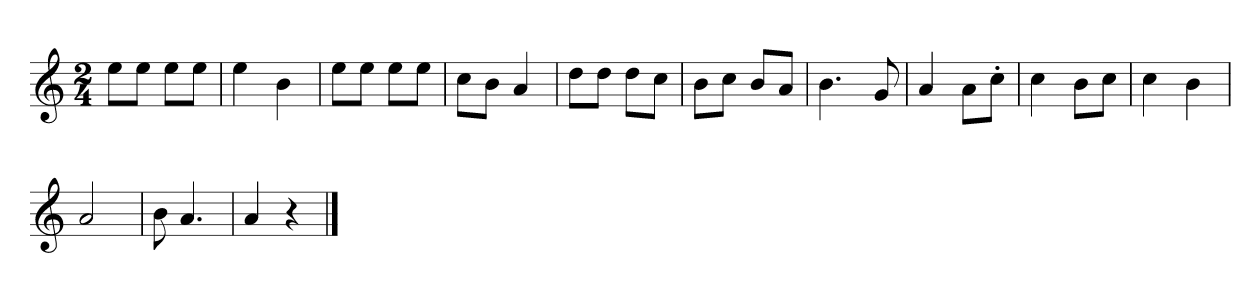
**kern
*part1
*staff1
*clefG2
*k[]
*M2/4
=1
8ee\L
8ee\J
8ee\L
8ee\J
=
4ee
4b
=
8ee\L
8ee\J
8ee\L
8ee\J
=
8cc\L
8b\J
4a
=
8dd\L
8dd\J
8dd\L
8cc\J
=
8b\L
8cc\J
8b/L
8a/J
=
4.b
8g
=
4a
8a\L
8cc'\J
=
4cc
8b\L
8cc\J
=
4cc
4b
=
2a
=
8b
4.a
=
4a
4r
==
*-
